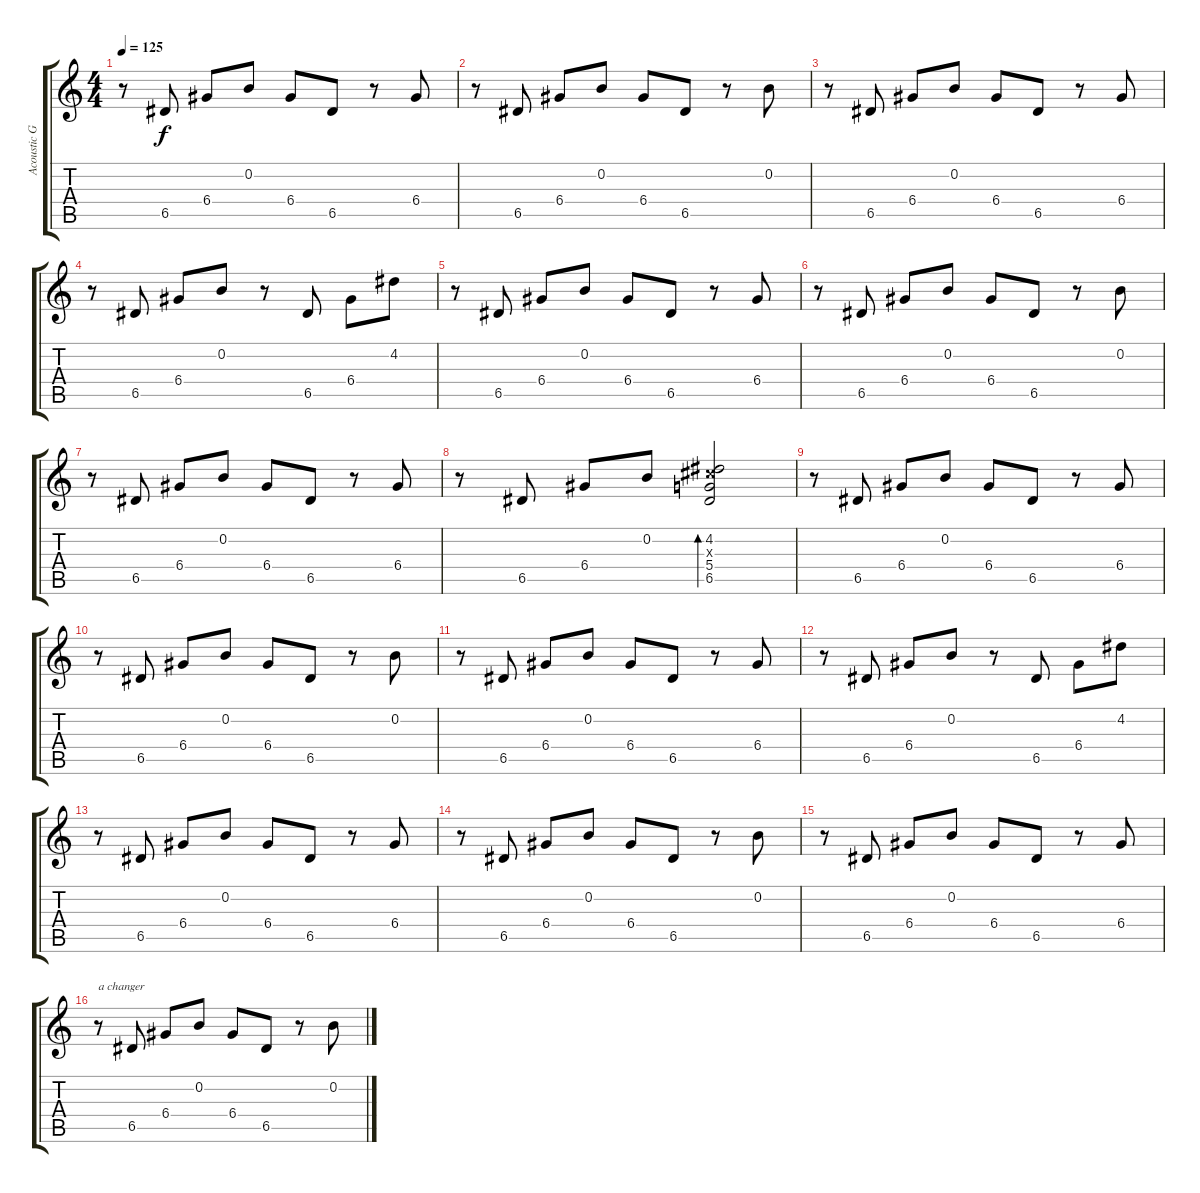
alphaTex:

\track ("Acoustic Guitar" "Acoustic G") {instrument acousticguitarnylon}
\staff {score tabs}
\tuning (E4 B3 G3 D3 A2 E2) {hide}
\ts (4 4)
\tempo 125
\clef g2
\ks c
r.8{dy f instrument acousticguitarnylon} 6.5.8 6.4.8 0.2.8 6.4.8 6.5.8 r.8 6.4.8 |
r.8 6.5.8 6.4.8 0.2.8 6.4.8 6.5.8 r.8 0.2.8 |
r.8 6.5.8 6.4.8 0.2.8 6.4.8 6.5.8 r.8 6.4.8 |
r.8 6.5.8 6.4.8 0.2.8 r.8 6.5.8 6.4.8 4.2.8 |
r.8 6.5.8 6.4.8 0.2.8 6.4.8 6.5.8 r.8 6.4.8 |
r.8 6.5.8 6.4.8 0.2.8 6.4.8 6.5.8 r.8 0.2.8 |
r.8 6.5.8 6.4.8 0.2.8 6.4.8 6.5.8 r.8 6.4.8 |
r.8 6.5.8 6.4.8 0.2.8 (4.2 6.3{x} 5.4 6.5).2{bd 120} |
r.8 6.5.8 6.4.8 0.2.8 6.4.8 6.5.8 r.8 6.4.8 |
r.8 6.5.8 6.4.8 0.2.8 6.4.8 6.5.8 r.8 0.2.8 |
r.8 6.5.8 6.4.8 0.2.8 6.4.8 6.5.8 r.8 6.4.8 |
r.8 6.5.8 6.4.8 0.2.8 r.8 6.5.8 6.4.8 4.2.8 |
r.8 6.5.8 6.4.8 0.2.8 6.4.8 6.5.8 r.8 6.4.8 |
r.8 6.5.8 6.4.8 0.2.8 6.4.8 6.5.8 r.8 0.2.8 |
r.8 6.5.8 6.4.8 0.2.8 6.4.8 6.5.8 r.8 6.4.8 |
r.8{txt "a changer"} 6.5.8 6.4.8 0.2.8 6.4.8 6.5.8 r.8 0.2.8
